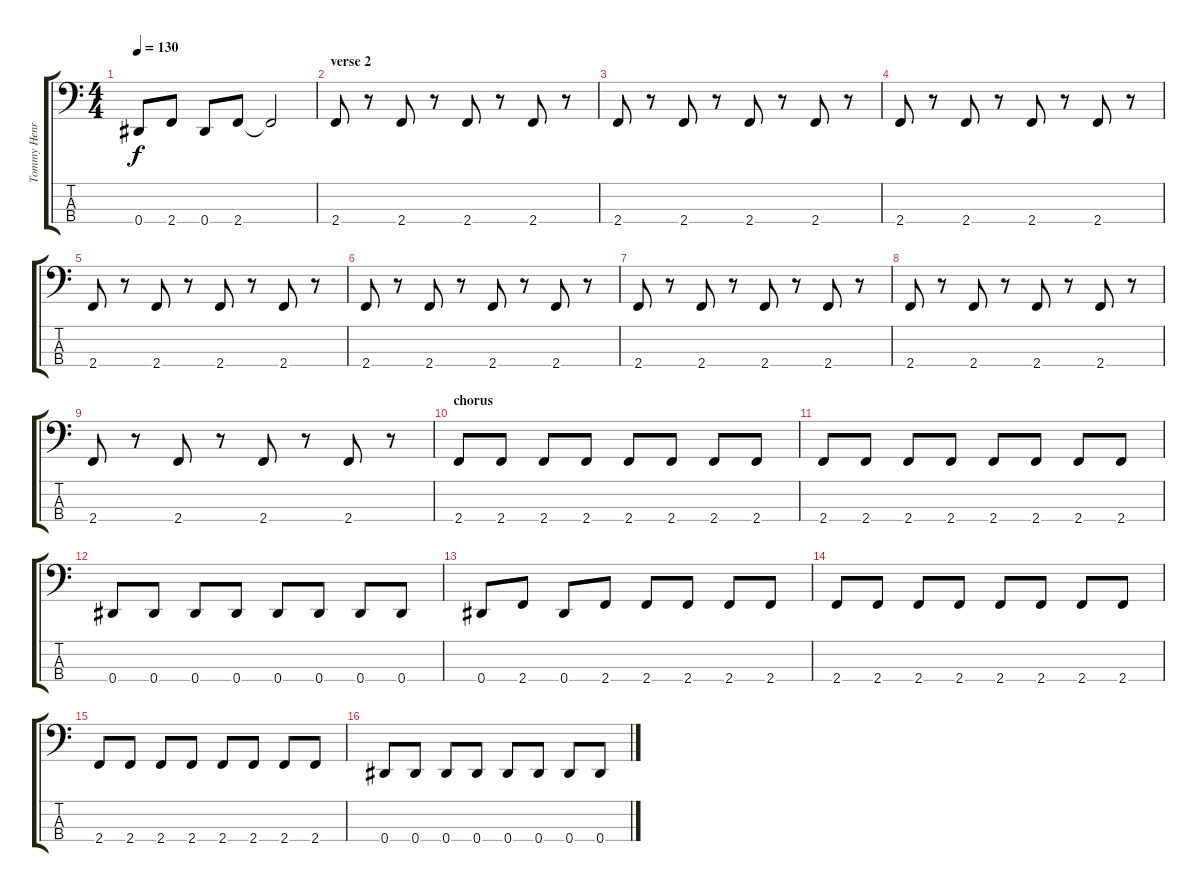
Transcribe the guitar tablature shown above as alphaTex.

\track ("Tommy Henriksen" "Tommy Henr") {instrument electricbasspick}
\staff {score tabs}
\tuning (Gb2 Db2 Ab1 Eb1) {hide}
\ts (4 4)
\tempo 130
\clef f4
\ks c
0.4.8{dy f} 2.4.8 0.4.8 2.4.8 2.4{t}.2 |
\section ("" "verse 2")
2.4.8 r.8 2.4.8 r.8 2.4.8 r.8 2.4.8 r.8 |
2.4.8 r.8 2.4.8 r.8 2.4.8 r.8 2.4.8 r.8 |
2.4.8 r.8 2.4.8 r.8 2.4.8 r.8 2.4.8 r.8 |
2.4.8 r.8 2.4.8 r.8 2.4.8 r.8 2.4.8 r.8 |
2.4.8 r.8 2.4.8 r.8 2.4.8 r.8 2.4.8 r.8 |
2.4.8 r.8 2.4.8 r.8 2.4.8 r.8 2.4.8 r.8 |
2.4.8 r.8 2.4.8 r.8 2.4.8 r.8 2.4.8 r.8 |
2.4.8 r.8 2.4.8 r.8 2.4.8 r.8 2.4.8 r.8 |
\section ("" "chorus")
2.4.8 2.4.8 2.4.8 2.4.8 2.4.8 2.4.8 2.4.8 2.4.8 |
2.4.8 2.4.8 2.4.8 2.4.8 2.4.8 2.4.8 2.4.8 2.4.8 |
0.4.8 0.4.8 0.4.8 0.4.8 0.4.8 0.4.8 0.4.8 0.4.8 |
0.4.8 2.4.8 0.4.8 2.4.8 2.4.8 2.4.8 2.4.8 2.4.8 |
2.4.8 2.4.8 2.4.8 2.4.8 2.4.8 2.4.8 2.4.8 2.4.8 |
2.4.8 2.4.8 2.4.8 2.4.8 2.4.8 2.4.8 2.4.8 2.4.8 |
0.4.8 0.4.8 0.4.8 0.4.8 0.4.8 0.4.8 0.4.8 0.4.8
